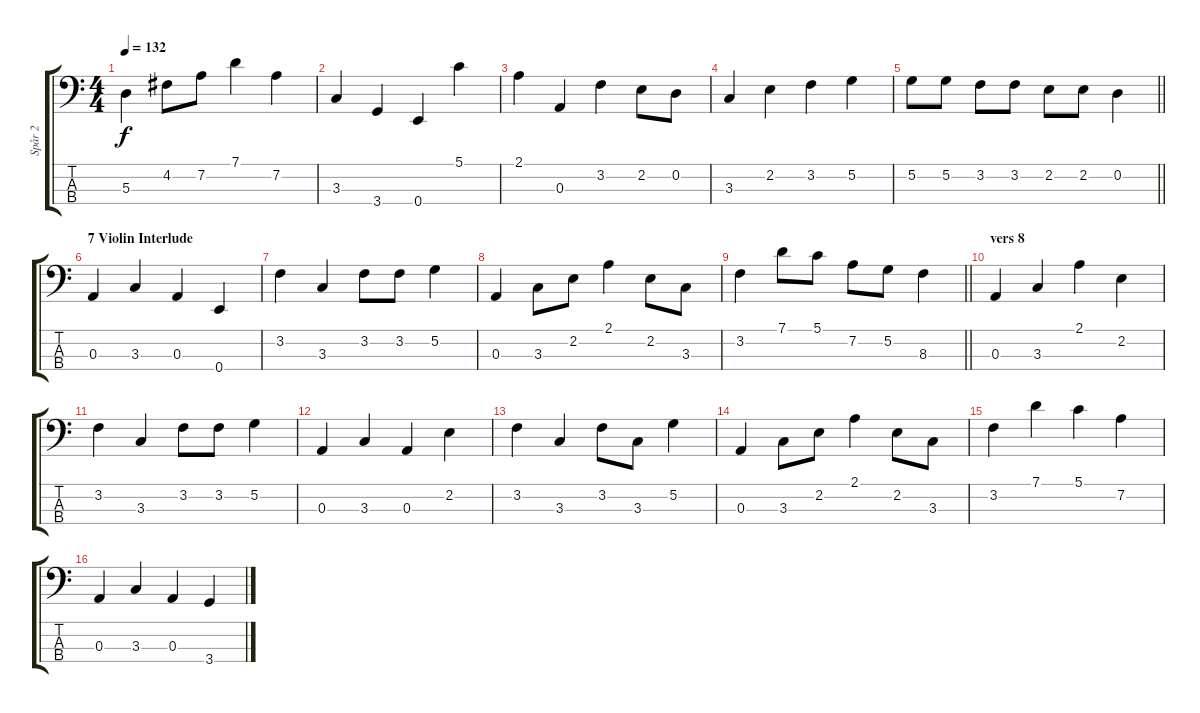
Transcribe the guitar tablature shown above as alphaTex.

\track ("Spår 2" "Spår 2") {instrument electricbassfinger}
\staff {score tabs}
\tuning (G2 D2 A1 E1) {hide}
\ts (4 4)
\tempo 132
\clef f4
\ks c
5.3.4{dy f} 4.2.8 7.2.8 7.1.4 7.2.4 |
3.3.4 3.4.4 0.4.4 5.1.4 |
2.1.4 0.3.4 3.2.4 2.2.8 0.2.8 |
3.3.4 2.2.4 3.2.4 5.2.4 |
\barLineRight lightlight
5.2.8 5.2.8 3.2.8 3.2.8 2.2.8 2.2.8 0.2.4 |
\section ("" "7 Violin Interlude")
0.3.4 3.3.4 0.3.4 0.4.4 |
3.2.4 3.3.4 3.2.8 3.2.8 5.2.4 |
0.3.4 3.3.8 2.2.8 2.1.4 2.2.8 3.3.8 |
\barLineRight lightlight
3.2.4 7.1.8 5.1.8 7.2.8 5.2.8 8.3.4 |
\section ("" "vers 8")
0.3.4 3.3.4 2.1.4 2.2.4 |
3.2.4 3.3.4 3.2.8 3.2.8 5.2.4 |
0.3.4 3.3.4 0.3.4 2.2.4 |
3.2.4 3.3.4 3.2.8 3.3.8 5.2.4 |
0.3.4 3.3.8 2.2.8 2.1.4 2.2.8 3.3.8 |
3.2.4 7.1.4 5.1.4 7.2.4 |
0.3.4 3.3.4 0.3.4 3.4.4
